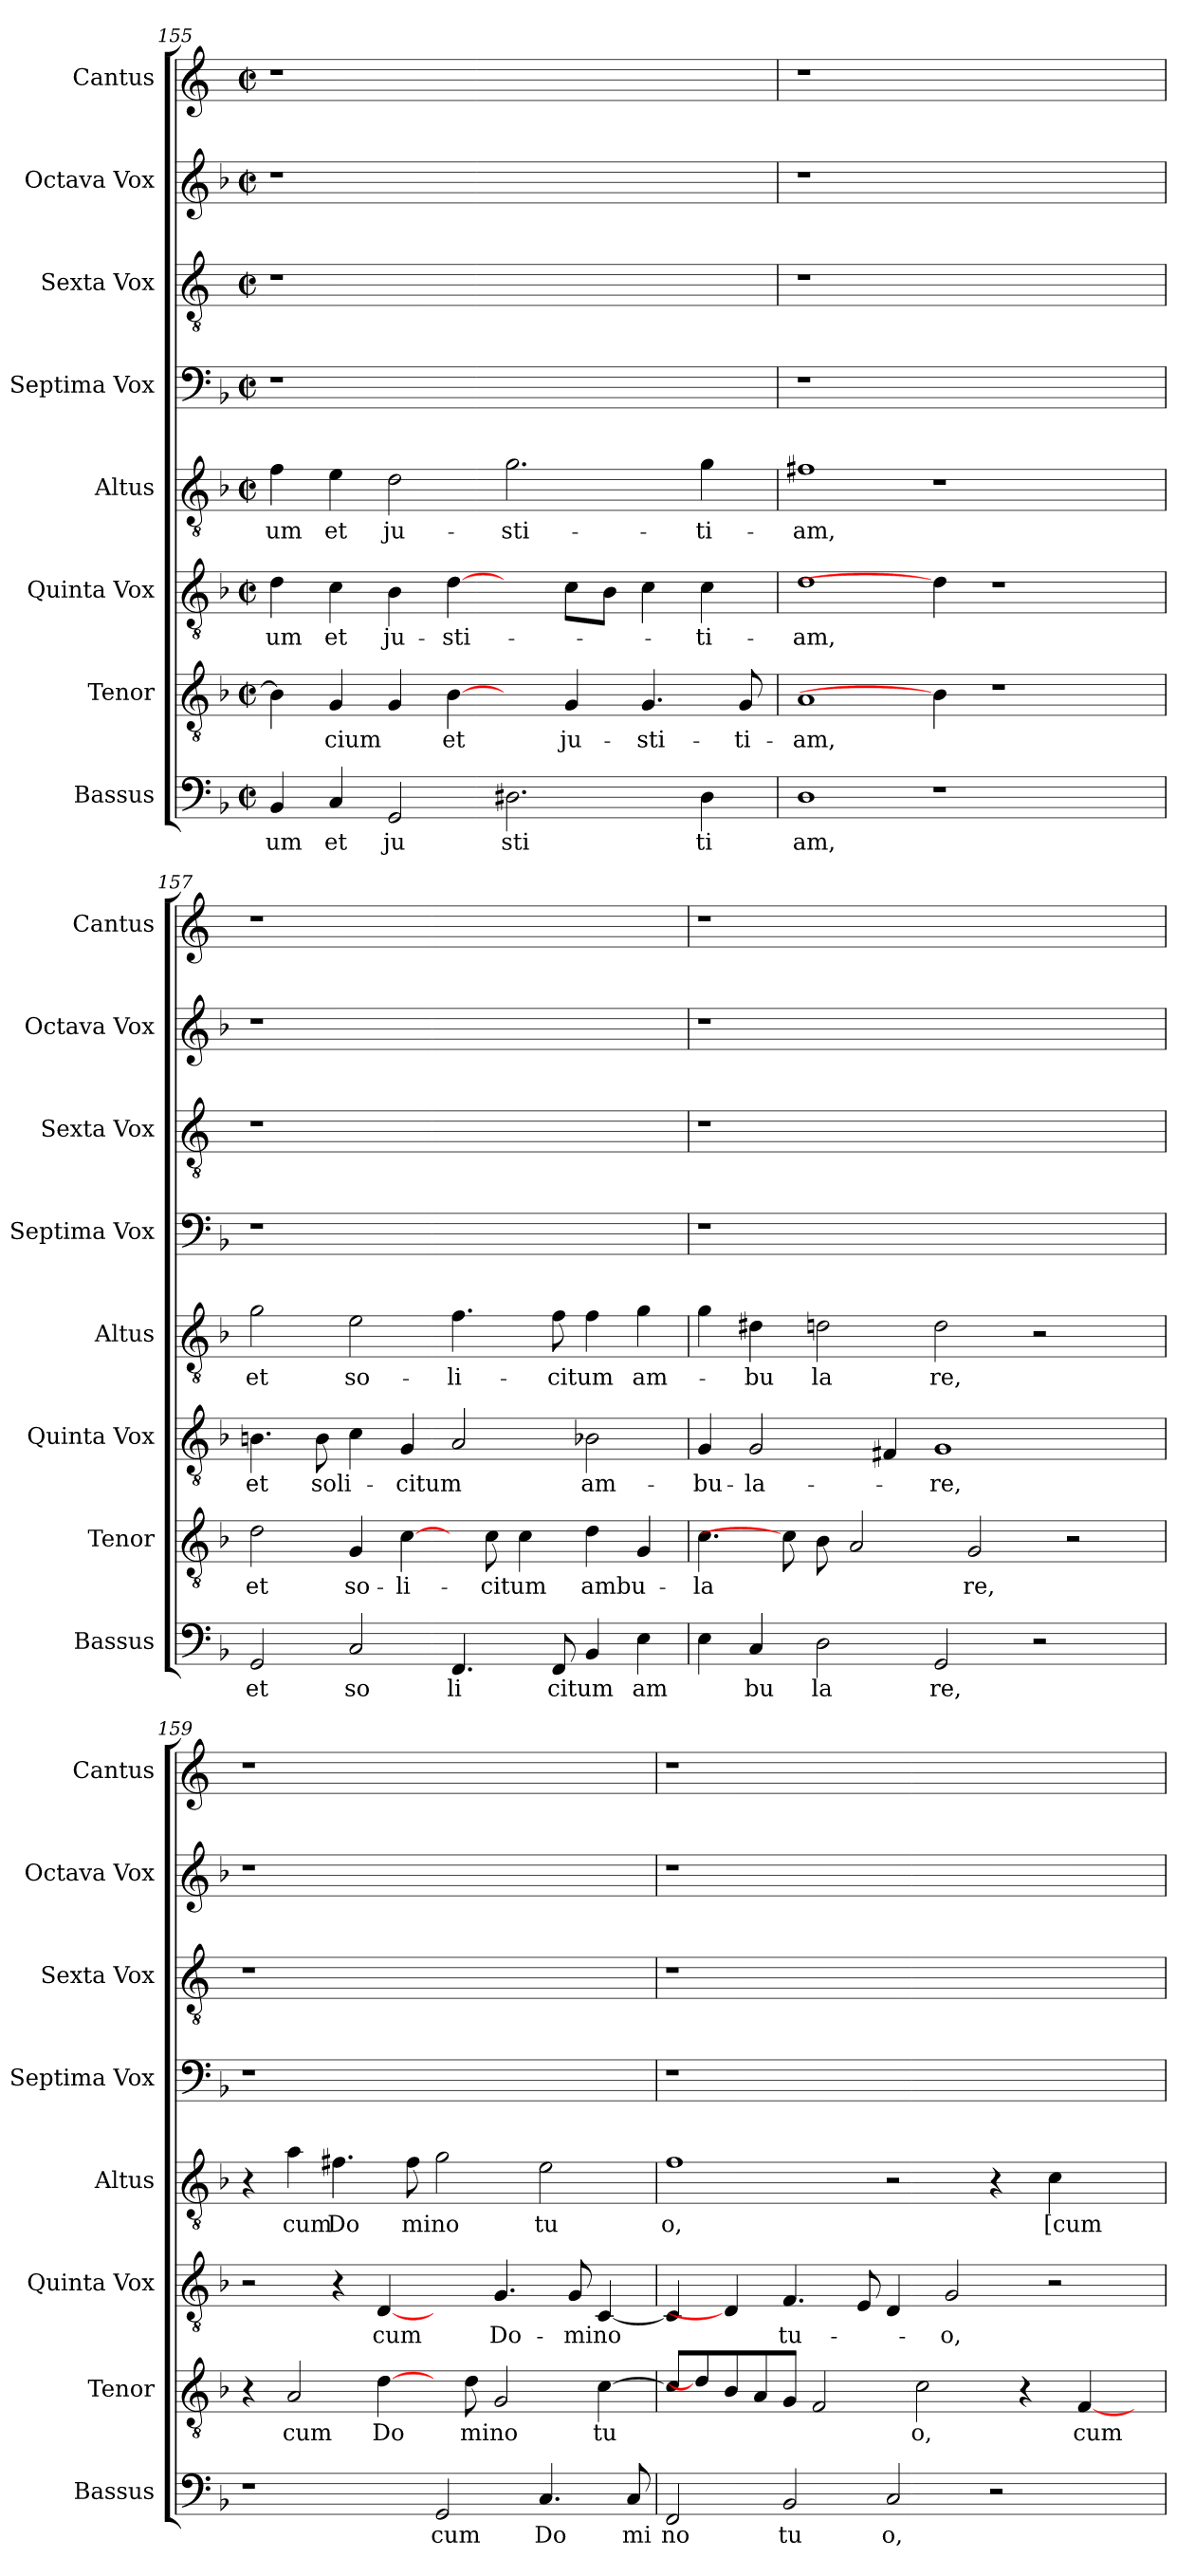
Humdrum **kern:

**kern	**text	**kern	**text	**kern	**text	**kern	**text	**kern	**kern	**kern	**kern
*part8	*part8	*part7	*part7	*part6	*part6	*part5	*part5	*part4	*part3	*part2	*part1
*staff8	*staff8	*staff7	*staff7	*staff6	*staff6	*staff5	*staff5	*staff4	*staff3	*staff2	*staff1
*I"Bassus	*	*I"Tenor	*	*I"Quinta  Vox	*	*I"Altus	*	*I"Septima  Vox	*I"Sexta  Vox	*I"Octava  Vox	*I"Cantus
*I'Bassus	*	*I'Tenor	*	*I'Quinta  Vox	*	*I'Altus	*	*I'Septima  Vox	*I'Sexta  Vox	*I'Octava  Vox	*I'Cantus
*clefF4	*	*clefGv2	*	*clefGv2	*	*clefGv2	*	*clefF4	*clefGv2	*clefG2	*clefG2
*ITrd-3c-5	*	*ITrd-3c-5	*	*ITrd-3c-5	*	*ITrd-3c-5	*	*	*	*	*
*k[b-e-]	*	*k[b-e-]	*	*k[b-e-]	*	*k[b-e-]	*	*k[b-]	*k[]	*k[b-]	*k[]
*B-:	*	*B-:	*	*B-:	*	*B-:	*	*F:	*C:	*F:	*C:
*M2/2	*	*M2/2	*	*M2/2	*	*M2/2	*	*M2/2	*M2/2	*M2/2	*M2/2
*met(c|)	*	*met(c|)	*	*met(c|)	*	*met(c|)	*	*met(c|)	*met(c|)	*met(c|)	*met(c|)
=155	=155	=155	=155	=155	=155	=155	=155	=155	=155	=155	=155
!	!LO:LY:b:cj	!	!	!	!LO:LY:b:cj	!	!LO:LY:b:cj	!	!	!	!
4E-/	um	4e-\]	.	4g\	-um	4b-\	-um	1r	1r	1r	1r
!	!LO:LY:b:cj	!	!LO:LY:b	!	!LO:LY:b:cj	!	!LO:LY:b:cj	!	!	!	!
4F/	et	4c/	-cium	4f\	et	4a\	et	.	.	.	.
!	!LO:LY:b:cj	!	!	!	!LO:LY:b:cj	!	!LO:LY:b:cj	!	!	!	!
2C/	ju	4c/	.	4e-\	ju-	2g\	ju-	.	.	.	.
!	!	!	!LO:LY:b:cj	!	!LO:LY:b	!	!	!	!	!	!
.	.	[4e-\	et	[4g\	-sti-	.	.	.	.	.	.
!	!LO:LY:b:cj	!	!	!	!	!	!LO:LY:b:cj	!	!	!	!
2.G#X\	sti	4ryy	.	4ryy	.	2.cc\	-sti-	1ryy	1ryy	1ryy	1ryy
!	!	!	!LO:LY:b:cj	!	!	!	!	!	!	!	!
.	.	4c/	ju-	8f\L	.	.	.	.	.	.	.
.	.	.	.	8e-\J	.	.	.	.	.	.	.
!	!	!	!LO:LY:b:cj	!	!	!	!	!	!	!	!
.	.	4.c/	-sti-	4f\	.	.	.	.	.	.	.
!	!LO:LY:b:cj	!	!	!	!LO:LY:b:cj	!	!LO:LY:b:cj	!	!	!	!
4G#\	ti	.	.	4f\	-ti-	4cc\	-ti-	.	.	.	.
!	!	!	!LO:LY:b:cj	!	!	!	!	!	!	!	!
.	.	8c/	-ti-	.	.	.	.	.	.	.	.
=156	=156	=156	=156	=156	=156	=156	=156	=156	=156	=156	=156
!	!LO:LY:b:cj	!	!LO:LY:b:cj	!	!LO:LY:b:cj	!	!LO:LY:b:cj	!	!	!	!
1G	am,	1d	-am,	1g	-am,	1bn	-am,	1r	1r	1r	1r
1r	.	4e-\]	.	4g\]	.	1r	.	1ryy	1ryy	1ryy	1ryy
.	.	1r	.	1r	.	.	.	.	.	.	.
4ryy	.	.	.	.	.	4ryy	.	4ryy	4ryy	4ryy	4ryy
=157	=157	=157	=157	=157	=157	=157	=157	=157	=157	=157	=157
!	!LO:LY:b:cj	!	!LO:LY:b:cj	!	!LO:LY:b:cj	!	!LO:LY:b:cj	!	!	!	!
2C/	et	2g\	et	4.en\	et	2cc\	et	1r	1r	1r	1r
!	!	!	!	!	!LO:LY:b:cj	!	!	!	!	!	!
.	.	.	.	8e\	soli-	.	.	.	.	.	.
!	!LO:LY:b:cj	!	!LO:LY:b:cj	!	!	!	!LO:LY:b:cj	!	!	!	!
2F/	so	4c/	so-	4f\	.	2a\	so-	.	.	.	.
!	!	!	!LO:LY:b:cj	!	!LO:LY:b	!	!	!	!	!	!
.	.	[4f\	-li-	4c/	-citum	.	.	.	.	.	.
!	!LO:LY:b:cj	!	!	!	!	!	!LO:LY:b:cj	!	!	!	!
4.BB-/	li	8ryy	.	2d/	.	4.b-\	-li-	1ryy	1ryy	1ryy	1ryy
!	!	!	!LO:LY:b	!	!	!	!	!	!	!	!
.	.	8f\	-citum	.	.	.	.	.	.	.	.
.	.	4f\	.	.	.	.	.	.	.	.	.
!	!LO:LY:b	!	!	!	!	!	!LO:LY:b	!	!	!	!
8BB-/	citum	.	.	.	.	8b-\	-citum	.	.	.	.
!	!	!	!LO:LY:b:cj	!	!LO:LY:b:cj	!	!	!	!	!	!
4E-/	.	4g\	ambu-	2e-X\	am-	4b-\	.	.	.	.	.
!	!LO:LY:b	!	!	!	!	!	!LO:LY:b	!	!	!	!
4A\	am	4c/	.	.	.	4cc\	am-	.	.	.	.
!!LO:LB:g=z
=158	=158	=158	=158	=158	=158	=158	=158	=158	=158	=158	=158
!	!	!	!LO:LY:b:cj	!	!LO:LY:b:cj	!	!	!	!	!	!
4A\	.	4.f\	-la	4c/	-bu-	4cc\	.	1r	1r	1r	1r
!	!LO:LY:b:cj	!	!	!	!LO:LY:b:cj	!	!LO:LY:b:cj	!	!	!	!
4F/	bu	.	.	2c/	-la-	4g#X\	-bu	.	.	.	.
.	.	8f\]	.	.	.	.	.	.	.	.	.
!	!LO:LY:b:cj	!	!	!	!	!	!LO:LY:b:cj	!	!	!	!
2G\	la	8e-\	.	.	.	2g\	la	.	.	.	.
.	.	2d/	.	.	.	.	.	.	.	.	.
.	.	.	.	4Bn/	.	.	.	.	.	.	.
!	!LO:LY:b:cj	!	!	!	!LO:LY:b:cj	!	!LO:LY:b:cj	!	!	!	!
2C/	re,	.	.	1c	-re,	2g\	re,	1ryy	1ryy	1ryy	1ryy
!	!	!	!LO:LY:b:cj	!	!	!	!	!	!	!	!
.	.	2c/	re,	.	.	.	.	.	.	.	.
2r	.	.	.	.	.	2r	.	.	.	.	.
.	.	2r	.	.	.	.	.	.	.	.	.
8ryy	.	.	.	8ryy	.	8ryy	.	8ryy	8ryy	8ryy	8ryy
=159	=159	=159	=159	=159	=159	=159	=159	=159	=159	=159	=159
1r	.	4r	.	2r	.	4r	.	1r	1r	1r	1r
!	!	!	!LO:LY:b:cj	!	!	!	!LO:LY:b:cj	!	!	!	!
.	.	2d/	cum	.	.	4dd\	cum	.	.	.	.
!	!	!	!	!	!	!	!LO:LY:b:cj	!	!	!	!
.	.	.	.	4r	.	4.bn\	Do	.	.	.	.
!	!	!	!LO:LY:b:cj	!	!LO:LY:b:cj	!	!	!	!	!	!
.	.	[4g\	Do	[4G/	cum	.	.	.	.	.	.
!	!	!	!	!	!	!	!LO:LY:b:cj	!	!	!	!
.	.	.	.	.	.	8b\	mino	.	.	.	.
!	!LO:LY:b:cj	!	!	!	!	!	!	!	!	!	!
2C/	cum	8ryy	.	4ryy	.	2cc\	.	1ryy	1ryy	1ryy	1ryy
!	!	!	!LO:LY:b:cj	!	!	!	!	!	!	!	!
.	.	8g\	mino	.	.	.	.	.	.	.	.
!	!	!	!	!	!LO:LY:b:cj	!	!	!	!	!	!
.	.	2c/	.	4.c/	Do-	.	.	.	.	.	.
!	!LO:LY:b:cj	!	!	!	!	!	!LO:LY:b:cj	!	!	!	!
4.F/	Do	.	.	.	.	2a\	tu	.	.	.	.
!	!	!	!	!	!LO:LY:b:cj	!	!	!	!	!	!
.	.	.	.	8c/	-mino	.	.	.	.	.	.
!	!	!	!LO:LY:b:cj	!	!	!	!	!	!	!	!
.	.	[>4f\	tu	[<4F/	.	.	.	.	.	.	.
!	!LO:LY:b:cj	!	!	!	!	!	!	!	!	!	!
8F/	mi	.	.	.	.	.	.	.	.	.	.
=160	=160	=160	=160	=160	=160	=160	=160	=160	=160	=160	=160
!	!LO:LY:b:cj	!	!	!	!	!	!LO:LY:b:cj	!	!	!	!
2BB-/	no	8f/L]	.	4F/]	.	1b-	o,	1r	1r	1r	1r
.	.	8g\]	.	.	.	.	.	.	.	.	.
.	.	8e-/	.	4G/]	.	.	.	.	.	.	.
.	.	8d/	.	.	.	.	.	.	.	.	.
!	!LO:LY:b:cj	!	!	!	!LO:LY:b:cj	!	!	!	!	!	!
2E-/	tu	8c/J	.	4.B-/	tu-	.	.	.	.	.	.
.	.	2B-/	.	.	.	.	.	.	.	.	.
.	.	.	.	8A/	.	.	.	.	.	.	.
!	!LO:LY:b:cj	!	!	!	!	!	!	!	!	!	!
2F/	o,	.	.	4G/	.	2r	.	1ryy	1ryy	1ryy	1ryy
!	!	!	!LO:LY:b:cj	!	!	!	!	!	!	!	!
.	.	2f\	o,	.	.	.	.	.	.	.	.
!	!	!	!	!	!LO:LY:b:cj	!	!	!	!	!	!
.	.	.	.	2c/	-o,	.	.	.	.	.	.
2r	.	.	.	.	.	4r	.	.	.	.	.
.	.	4r	.	.	.	.	.	.	.	.	.
!	!	!	!	!	!	!	!LO:LY:b:cj	!	!	!	!
.	.	.	.	2r	.	4f\	[cum	.	.	.	.
!	!	!	!LO:LY:b	!	!	!	!	!	!	!	!
.	.	[<4B-/	cum	.	.	.	.	.	.	.	.
4ryy	.	.	.	.	.	4ryy	.	4ryy	4ryy	4ryy	4ryy
.	.	8ryy	.	.	.	.	.	.	.	.	.
=	=	=	=	=	=	=	=	=	=	=	=
*-	*-	*-	*-	*-	*-	*-	*-	*-	*-	*-	*-
